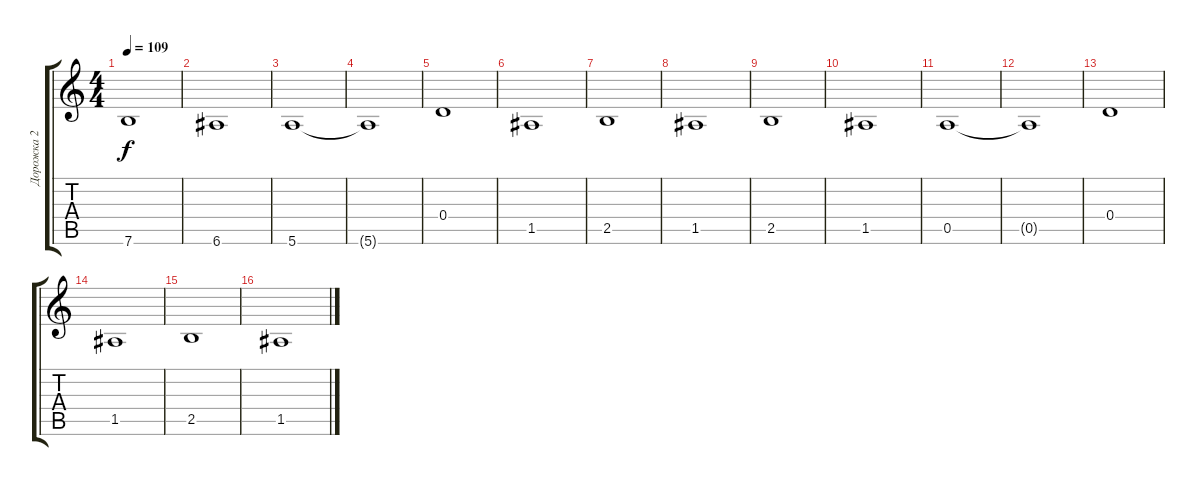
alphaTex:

\track ("Дорожка 2" "Дорожка 2") {instrument distortionguitar}
\staff {score tabs}
\tuning (E4 B3 G3 D3 A2 E2) {hide}
\ts (4 4)
\tempo 109
\clef g2
\ks c
7.6.1{dy f} |
6.6.1 |
5.6.1 |
5.6{t}.1 |
0.4.1 |
1.5.1 |
2.5.1 |
1.5.1 |
2.5.1 |
1.5.1 |
0.5.1 |
0.5{t}.1 |
0.4.1 |
1.5.1 |
2.5.1 |
1.5.1
